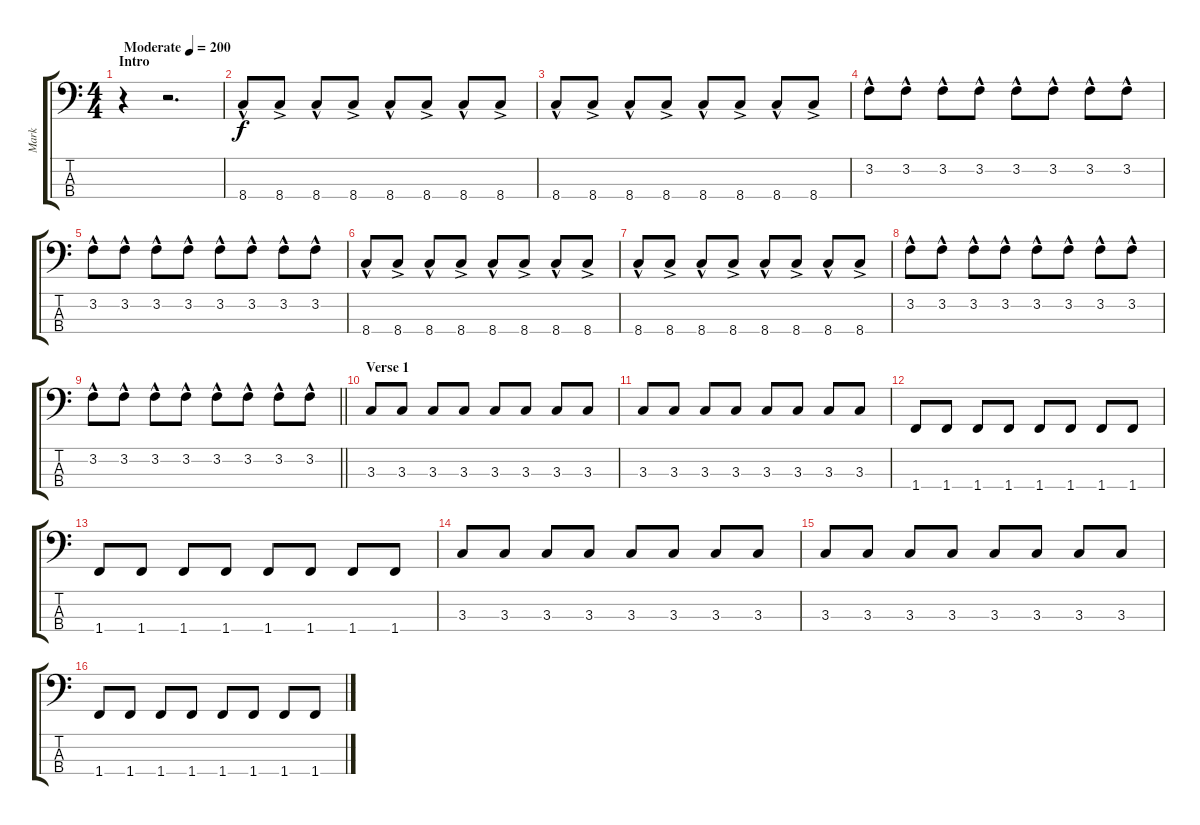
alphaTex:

\track ("Mark" "Mark") {instrument electricbasspick}
\staff {score tabs}
\tuning (G2 D2 A1 E1) {hide}
\ts (4 4)
\section ("" "Intro")
\tempo (200 "Moderate")
\clef f4
\ks c
r.4{dy f instrument electricbasspick} r.2{d} |
8.4{hac}.8 8.4{ac}.8 8.4{hac}.8 8.4{ac}.8 8.4{hac}.8 8.4{ac}.8 8.4{hac}.8 8.4{ac}.8 |
8.4{hac}.8 8.4{ac}.8 8.4{hac}.8 8.4{ac}.8 8.4{hac}.8 8.4{ac}.8 8.4{hac}.8 8.4{ac}.8 |
3.2{hac}.8 3.2{hac}.8 3.2{hac}.8 3.2{hac}.8 3.2{hac}.8 3.2{hac}.8 3.2{hac}.8 3.2{hac}.8 |
3.2{hac}.8 3.2{hac}.8 3.2{hac}.8 3.2{hac}.8 3.2{hac}.8 3.2{hac}.8 3.2{hac}.8 3.2{hac}.8 |
8.4{hac}.8 8.4{ac}.8 8.4{hac}.8 8.4{ac}.8 8.4{hac}.8 8.4{ac}.8 8.4{hac}.8 8.4{ac}.8 |
8.4{hac}.8 8.4{ac}.8 8.4{hac}.8 8.4{ac}.8 8.4{hac}.8 8.4{ac}.8 8.4{hac}.8 8.4{ac}.8 |
3.2{hac}.8 3.2{hac}.8 3.2{hac}.8 3.2{hac}.8 3.2{hac}.8 3.2{hac}.8 3.2{hac}.8 3.2{hac}.8 |
\barLineRight lightlight
3.2{hac}.8 3.2{hac}.8 3.2{hac}.8 3.2{hac}.8 3.2{hac}.8 3.2{hac}.8 3.2{hac}.8 3.2{hac}.8 |
\section ("" "Verse 1")
3.3.8 3.3.8 3.3.8 3.3.8 3.3.8 3.3.8 3.3.8 3.3.8 |
3.3.8 3.3.8 3.3.8 3.3.8 3.3.8 3.3.8 3.3.8 3.3.8 |
1.4.8 1.4.8 1.4.8 1.4.8 1.4.8 1.4.8 1.4.8 1.4.8 |
1.4.8 1.4.8 1.4.8 1.4.8 1.4.8 1.4.8 1.4.8 1.4.8 |
3.3.8 3.3.8 3.3.8 3.3.8 3.3.8 3.3.8 3.3.8 3.3.8 |
3.3.8 3.3.8 3.3.8 3.3.8 3.3.8 3.3.8 3.3.8 3.3.8 |
1.4.8 1.4.8 1.4.8 1.4.8 1.4.8 1.4.8 1.4.8 1.4.8
